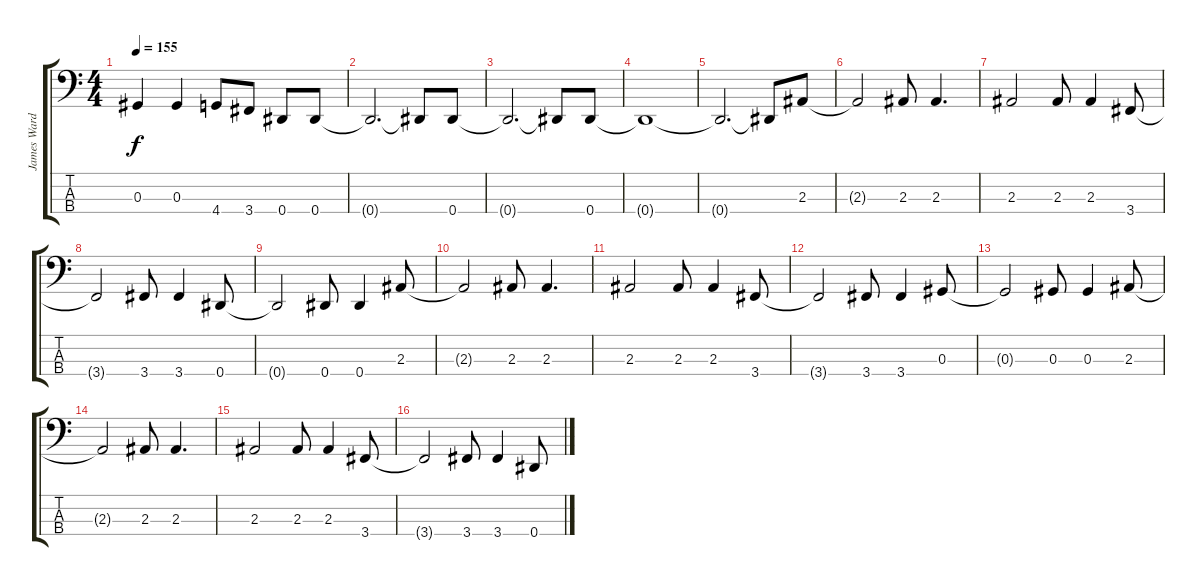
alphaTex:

\track ("James Ward - Bass" "James Ward") {instrument electricbassfinger}
\staff {score tabs}
\tuning (Gb2 Db2 Ab1 Eb1) {hide}
\ts (4 4)
\tempo 155
\clef f4
\ks c
0.3{t}.4{dy f} 0.3.4 4.4.8 3.4.8 0.4.8 0.4.8 |
0.4{t}.2{d} 0.4{t}.8 0.4.8 |
0.4{t}.2{d} 0.4{t}.8 0.4.8 |
0.4{t}.1 |
0.4{t}.2{d} 0.4{t}.8 2.3.8 |
2.3{t}.2 2.3.8 2.3.4{d} |
2.3.2 2.3.8 2.3.4 3.4.8 |
3.4{t}.2 3.4.8 3.4.4 0.4.8 |
0.4{t}.2 0.4.8 0.4.4 2.3.8 |
2.3{t}.2 2.3.8 2.3.4{d} |
2.3.2 2.3.8 2.3.4 3.4.8 |
3.4{t}.2 3.4.8 3.4.4 0.3.8 |
0.3{t}.2 0.3.8 0.3.4 2.3.8 |
2.3{t}.2 2.3.8 2.3.4{d} |
2.3.2 2.3.8 2.3.4 3.4.8 |
3.4{t}.2 3.4.8 3.4.4 0.4.8
